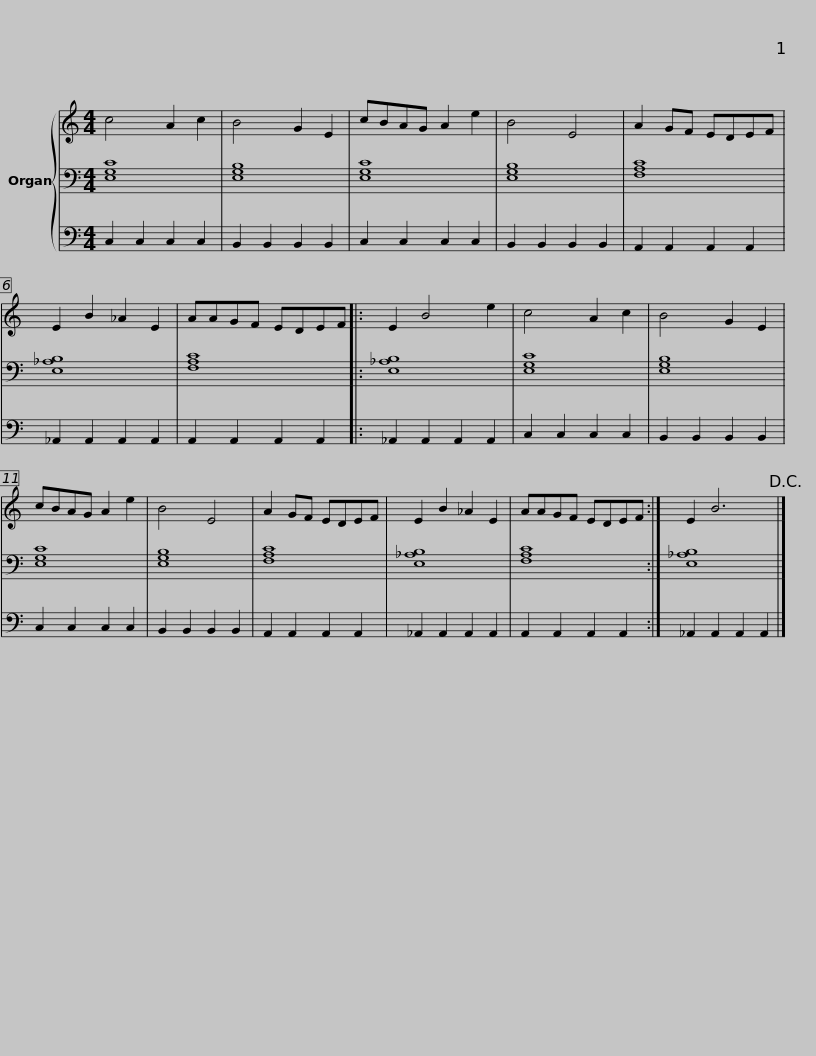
X:1
%%score { 1 | 2 | 3 }
L:1/8
M:4/4
I:linebreak $
K:C
V:1 treble
V:2 bass
V:3 bass
V:1
 c4 A2 c2 | B4 G2 E2 | cBAG A2 e2 | B4 E4 | A2 GF EDEF | %5
 E2 B2 _A2 E2 |$ AAGF EDEF |: E2 B4 e2 | c4 A2 c2 | B4 G2 E2 | %10
 cBAG A2 e2 | B4 E4 |$ A2 GF EDEF | E2 B2 _A2 E2 | AAGF EDEF :| %15
 E2 B6!D.C.! |] %16
V:2
 [E,G,C]8 | [E,G,B,]8 | [E,G,C]8 | [E,G,B,]8 | [F,A,C]8 | %5
 [E,_A,B,]8 |$ [F,A,C]8 |: [E,_A,B,]8 | [E,G,C]8 | [E,G,B,]8 | %10
 [E,G,C]8 | [E,G,B,]8 |$ [F,A,C]8 | [E,_A,B,]8 | [F,A,C]8 :| %15
 [E,_A,B,]8 |] %16
V:3
 C,2 C,2 C,2 C,2 | B,,2 B,,2 B,,2 B,,2 | C,2 C,2 C,2 C,2 | B,,2 B,,2 B,,2 B,,2 | A,,2 A,,2 A,,2 A,,2 | %5
 _A,,2 A,,2 A,,2 A,,2 |$ A,,2 A,,2 A,,2 A,,2 |: _A,,2 A,,2 A,,2 A,,2 | C,2 C,2 C,2 C,2 | B,,2 B,,2 B,,2 B,,2 | %10
 C,2 C,2 C,2 C,2 | B,,2 B,,2 B,,2 B,,2 |$ A,,2 A,,2 A,,2 A,,2 | _A,,2 A,,2 A,,2 A,,2 | A,,2 A,,2 A,,2 A,,2 :| %15
 _A,,2 A,,2 A,,2 A,,2 |] %16
